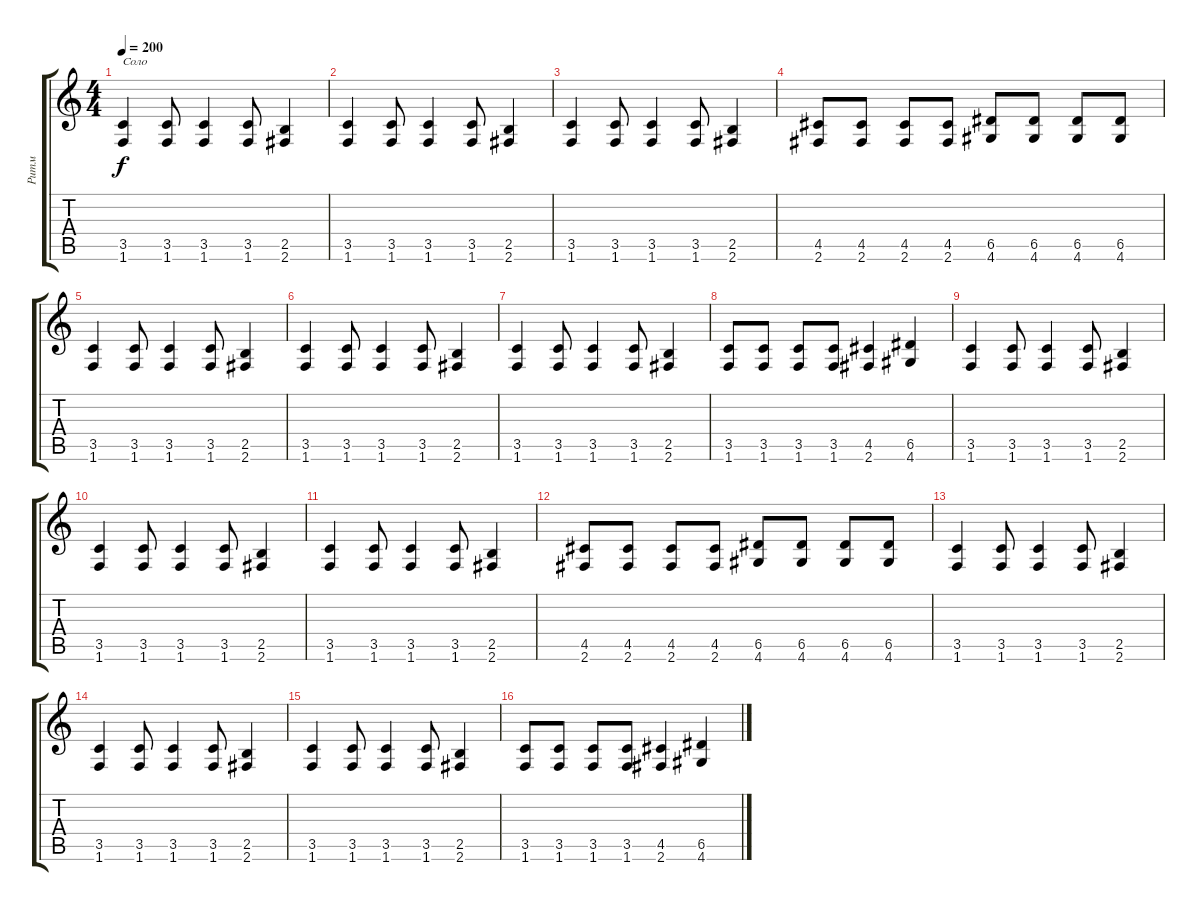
\track ("Ритм" "Ритм") {instrument acousticguitarsteel}
\staff {score tabs}
\tuning (E4 B3 G3 D3 A2 E2) {hide}
\ts (4 4)
\tempo 200
\clef g2
\ks c
(3.5 1.6).4{txt "Соло" dy f} (3.5 1.6).8 (3.5 1.6).4 (3.5 1.6).8 (2.5 2.6).4 |
(3.5 1.6).4 (3.5 1.6).8 (3.5 1.6).4 (3.5 1.6).8 (2.5 2.6).4 |
(3.5 1.6).4 (3.5 1.6).8 (3.5 1.6).4 (3.5 1.6).8 (2.5 2.6).4 |
(4.5 2.6).8 (4.5 2.6).8 (4.5 2.6).8 (4.5 2.6).8 (6.5 4.6).8 (6.5 4.6).8 (6.5 4.6).8 (6.5 4.6).8 |
(3.5 1.6).4 (3.5 1.6).8 (3.5 1.6).4 (3.5 1.6).8 (2.5 2.6).4 |
(3.5 1.6).4 (3.5 1.6).8 (3.5 1.6).4 (3.5 1.6).8 (2.5 2.6).4 |
(3.5 1.6).4 (3.5 1.6).8 (3.5 1.6).4 (3.5 1.6).8 (2.5 2.6).4 |
(3.5 1.6).8 (3.5 1.6).8 (3.5 1.6).8 (3.5 1.6).8 (4.5 2.6).4 (6.5 4.6).4 |
(3.5 1.6).4 (3.5 1.6).8 (3.5 1.6).4 (3.5 1.6).8 (2.5 2.6).4 |
(3.5 1.6).4 (3.5 1.6).8 (3.5 1.6).4 (3.5 1.6).8 (2.5 2.6).4 |
(3.5 1.6).4 (3.5 1.6).8 (3.5 1.6).4 (3.5 1.6).8 (2.5 2.6).4 |
(4.5 2.6).8 (4.5 2.6).8 (4.5 2.6).8 (4.5 2.6).8 (6.5 4.6).8 (6.5 4.6).8 (6.5 4.6).8 (6.5 4.6).8 |
(3.5 1.6).4 (3.5 1.6).8 (3.5 1.6).4 (3.5 1.6).8 (2.5 2.6).4 |
(3.5 1.6).4 (3.5 1.6).8 (3.5 1.6).4 (3.5 1.6).8 (2.5 2.6).4 |
(3.5 1.6).4 (3.5 1.6).8 (3.5 1.6).4 (3.5 1.6).8 (2.5 2.6).4 |
(3.5 1.6).8 (3.5 1.6).8 (3.5 1.6).8 (3.5 1.6).8 (4.5 2.6).4 (6.5 4.6).4
